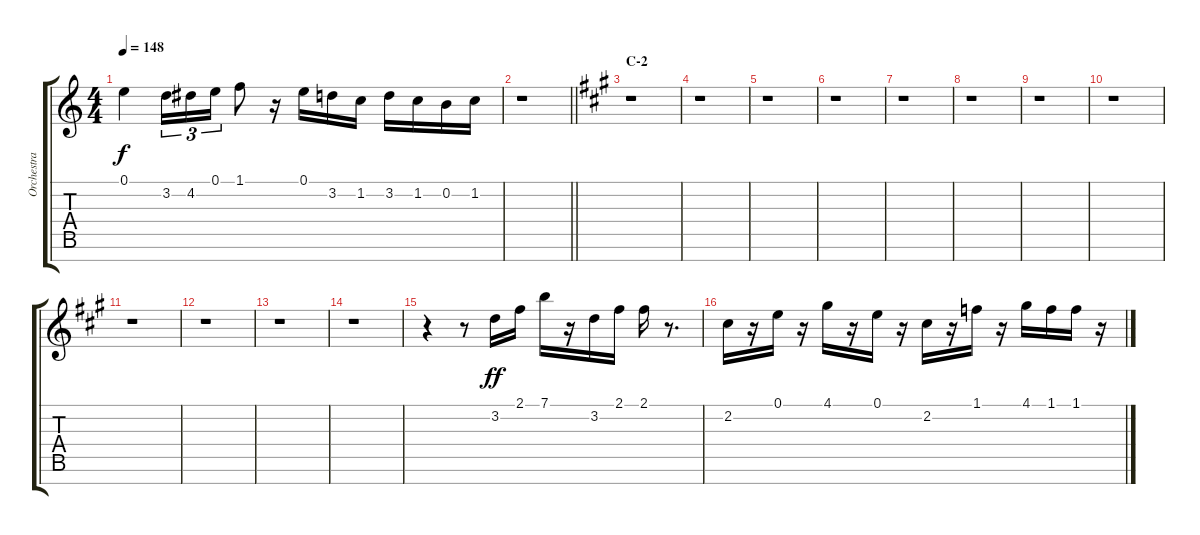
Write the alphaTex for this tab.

\track ("Orchestra Hit" "Orchestra ") {instrument orchestrahit}
\staff {score tabs}
\tuning (E5 B4 G4 D4 A3 E3 B2) {hide}
\ts (4 4)
\tempo 148
\clef g2
\ks c
0.1.4{dy f} 3.2.16{tu (3 2)} 4.2.16{tu (3 2)} 0.1.16{tu (3 2)} 1.1.8 r.16 0.1.16 3.2.16 1.2.16 3.2.16 1.2.16 0.2.16 1.2.16 |
\barLineRight lightlight
r.1 |
\section ("" "C-2")
\ks a
r.1 |
r.1 |
r.1 |
r.1 |
r.1 |
r.1 |
r.1 |
r.1 |
r.1 |
r.1 |
r.1 |
r.1 |
r.4 r.8 3.2.16{dy ff} 2.1.16 7.1.16 r.16 3.2.16 2.1.16 2.1.16 r.8{d} |
2.2.16 r.16 0.1.16 r.16 4.1.16 r.16 0.1.16 r.16 2.2.16 r.16 1.1.16 r.16 4.1.16 1.1.16 1.1.16 r.16
